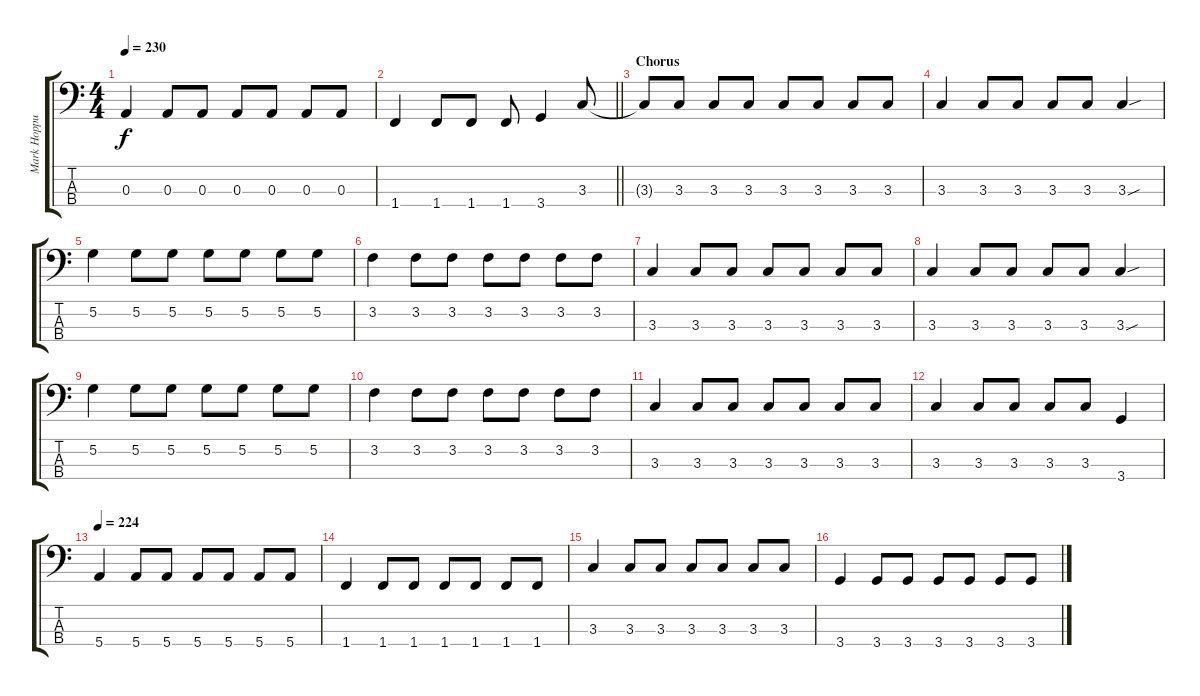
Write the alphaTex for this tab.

\track ("Mark Hoppus - Bass" "Mark Hoppu") {instrument electricbasspick}
\staff {score tabs}
\tuning (G2 D2 A1 E1) {hide}
\ts (4 4)
\tempo 230
\clef f4
\ks c
0.3.4{dy f} 0.3.8 0.3.8 0.3.8 0.3.8 0.3.8 0.3.8 |
\barLineRight lightlight
1.4.4 1.4.8 1.4.8 1.4.8 3.4.4 3.3.8 |
\section ("" "Chorus")
3.3{t}.8 3.3.8 3.3.8 3.3.8 3.3.8 3.3.8 3.3.8 3.3.8 |
3.3.4 3.3.8 3.3.8 3.3.8 3.3.8 3.3{sou}.4 |
5.2.4 5.2.8 5.2.8 5.2.8 5.2.8 5.2.8 5.2.8 |
3.2.4 3.2.8 3.2.8 3.2.8 3.2.8 3.2.8 3.2.8 |
3.3.4 3.3.8 3.3.8 3.3.8 3.3.8 3.3.8 3.3.8 |
3.3.4 3.3.8 3.3.8 3.3.8 3.3.8 3.3{sou}.4 |
5.2.4 5.2.8 5.2.8 5.2.8 5.2.8 5.2.8 5.2.8 |
3.2.4 3.2.8 3.2.8 3.2.8 3.2.8 3.2.8 3.2.8 |
3.3.4 3.3.8 3.3.8 3.3.8 3.3.8 3.3.8 3.3.8 |
3.3.4 3.3.8 3.3.8 3.3.8 3.3.8 3.4.4 |
\tempo 224
5.4.4 5.4.8 5.4.8 5.4.8 5.4.8 5.4.8 5.4.8 |
1.4.4 1.4.8 1.4.8 1.4.8 1.4.8 1.4.8 1.4.8 |
3.3.4 3.3.8 3.3.8 3.3.8 3.3.8 3.3.8 3.3.8 |
3.4.4 3.4.8 3.4.8 3.4.8 3.4.8 3.4.8 3.4.8
